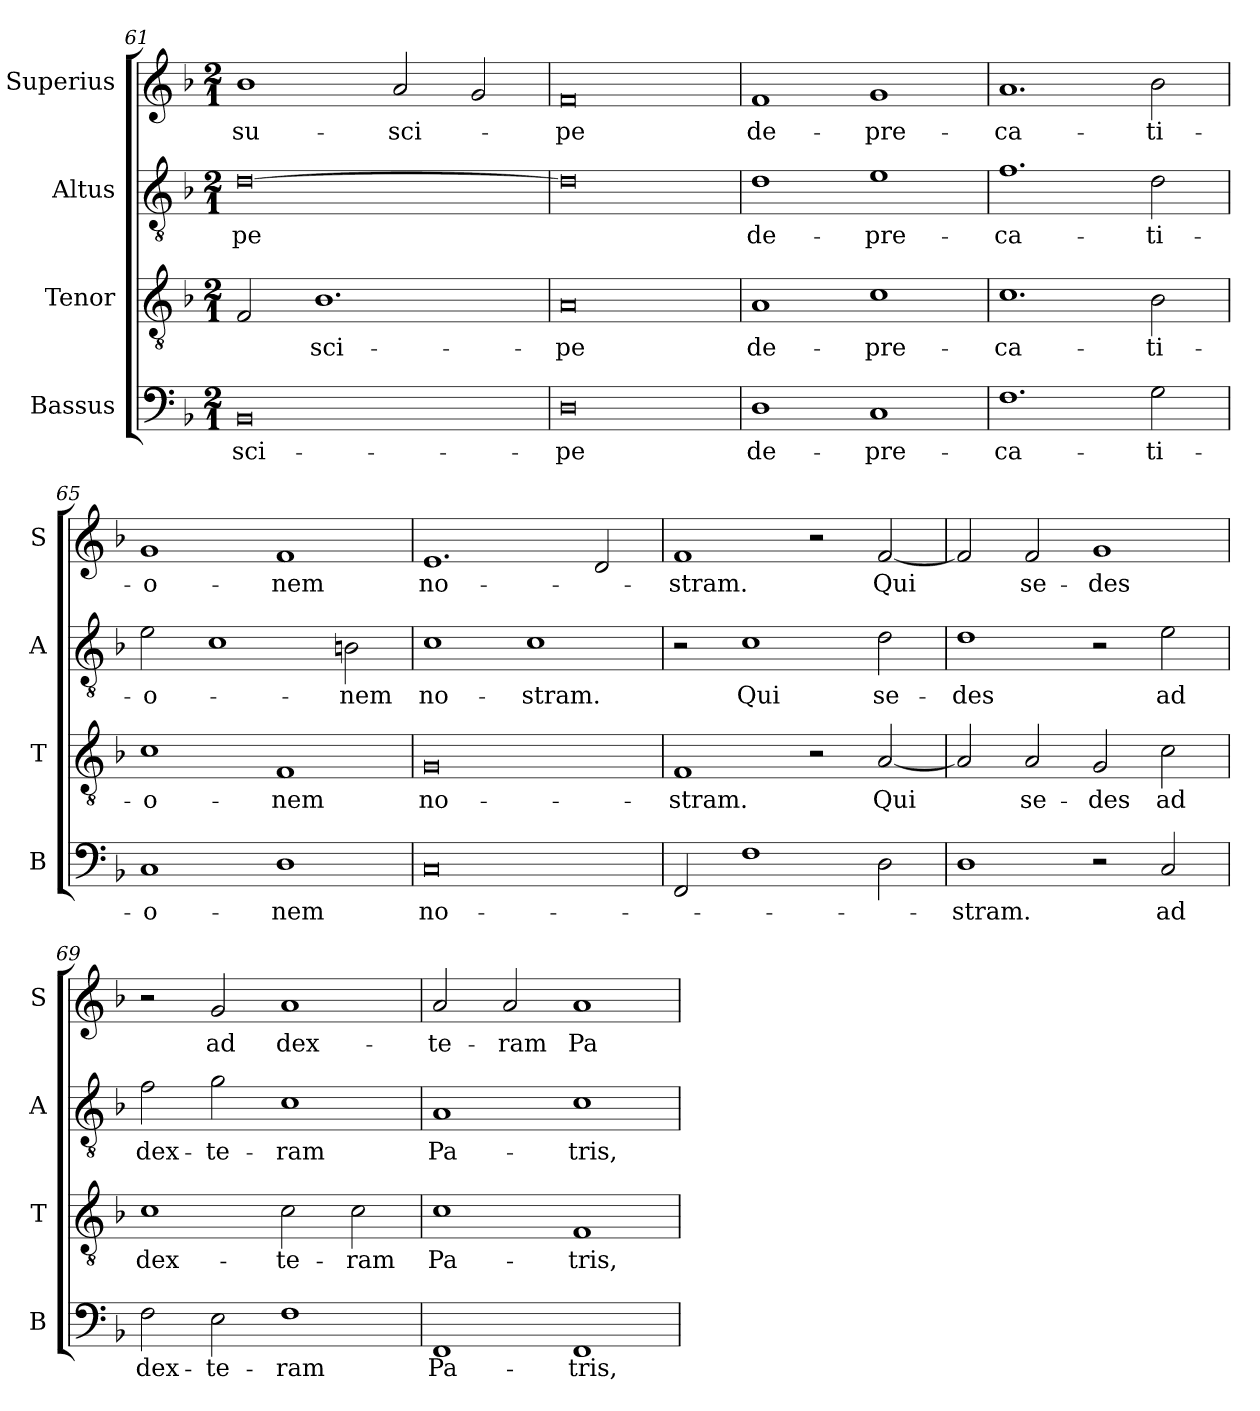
**kern	**text	**kern	**text	**kern	**text	**kern	**text
*part4	*part4	*part3	*part3	*part2	*part2	*part1	*part1
*staff4	*staff4	*staff3	*staff3	*staff2	*staff2	*staff1	*staff1
*I"Bassus	*	*I"Tenor	*	*I"Altus	*	*I"Superius	*
*I'B	*	*I'T	*	*I'A	*	*I'S	*
*clefF4	*	*clefGv2	*	*clefGv2	*	*clefG2	*
*k[b-]	*	*k[b-]	*	*k[b-]	*	*k[b-]	*
*M2/1	*	*M2/1	*	*M2/1	*	*M2/1	*
=61	=61	=61	=61	=61	=61	=61	=61
0BB-	-sci-	2F/	.	[0d	-pe	1b-	su-
.	.	1.B-	-sci-	.	.	.	.
.	.	.	.	.	.	2a/	-sci-
.	.	.	.	.	.	2g/	.
=62	=62	=62	=62	=62	=62	=62	=62
0D	-pe	0A	-pe	0d]	.	0f	-pe
=63	=63	=63	=63	=63	=63	=63	=63
1D	de-	1A	de-	1d	de-	1f	de-
1C	-pre-	1c	-pre-	1e	-pre-	1g	-pre-
=64	=64	=64	=64	=64	=64	=64	=64
1.F	-ca-	1.c	-ca-	1.f	-ca-	1.a	-ca-
2G\	-ti-	2B-\	-ti-	2d\	-ti-	2b-\	-ti-
=65	=65	=65	=65	=65	=65	=65	=65
1C	-o-	1c	-o-	2e\	-o-	1g	-o-
.	.	.	.	1c	.	.	.
1D	-nem	1F	-nem	.	.	1f	-nem
.	.	.	.	2Bn\	-nem	.	.
=66	=66	=66	=66	=66	=66	=66	=66
0C	no-	0G	no-	1c	no-	1.e	no-
.	.	.	.	1c	-stram.	.	.
.	.	.	.	.	.	2d/	.
=67	=67	=67	=67	=67	=67	=67	=67
2FF/	.	1F	-stram.	2r	.	1f	-stram.
1F	.	.	.	1c	Qui	.	.
.	.	2r	.	.	.	2r	.
2D\	.	[2A/	Qui	2d\	se-	[2f/	Qui
=68	=68	=68	=68	=68	=68	=68	=68
1D	-stram.	2A/]	.	1d	-des	2f/]	.
.	.	2A/	se-	.	.	2f/	se-
2r	.	2G/	-des	2r	.	1g	-des
2C/	ad	2c\	ad	2e\	ad	.	.
=69	=69	=69	=69	=69	=69	=69	=69
2F\	dex-	1c	dex-	2f\	dex-	2r	.
2E\	-te-	.	.	2g\	-te-	2g/	ad
1F	-ram	2c\	-te-	1c	-ram	1a	dex-
.	.	2c\	-ram	.	.	.	.
=70	=70	=70	=70	=70	=70	=70	=70
1FF	Pa-	1c	Pa-	1A	Pa-	2a/	-te-
.	.	.	.	.	.	2a/	-ram
1FF	-tris,	1F	-tris,	1c	-tris,	1a	Pa-
=	=	=	=	=	=	=	=
*-	*-	*-	*-	*-	*-	*-	*-
